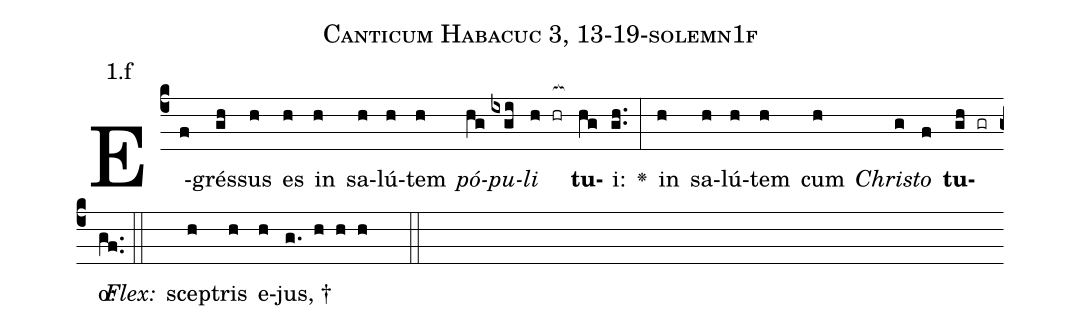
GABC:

name: Canticum Habacuc 3, 13-19-solemn1f;
annotation: 1.f;
%%
(c4)E(f)grés(gh)sus(h) es(h) in(h) sa(h)lú(h)tem(h) <i>pó</i>(hg)<i>pu</i>(ixgi)<i>li</i>(h hr[ocb:1{]) <b>tu</b>(hg[ocb:0}])i:(gh..) <v>\greheightstar</v>(:) in(h) sa(h)lú(h)tem(h) cum(h) <i>Chri</i>(g)<i>sto</i>(f) <b>tu</b>(gh gr)o:(gf..) (::)
<i>Flex:</i>()  scep(h)tris(h) e(h)jus, †(g. h h h  ::)

%E(h) u(h) o(g) u(f) a(gh) e.(gf..) (::)
